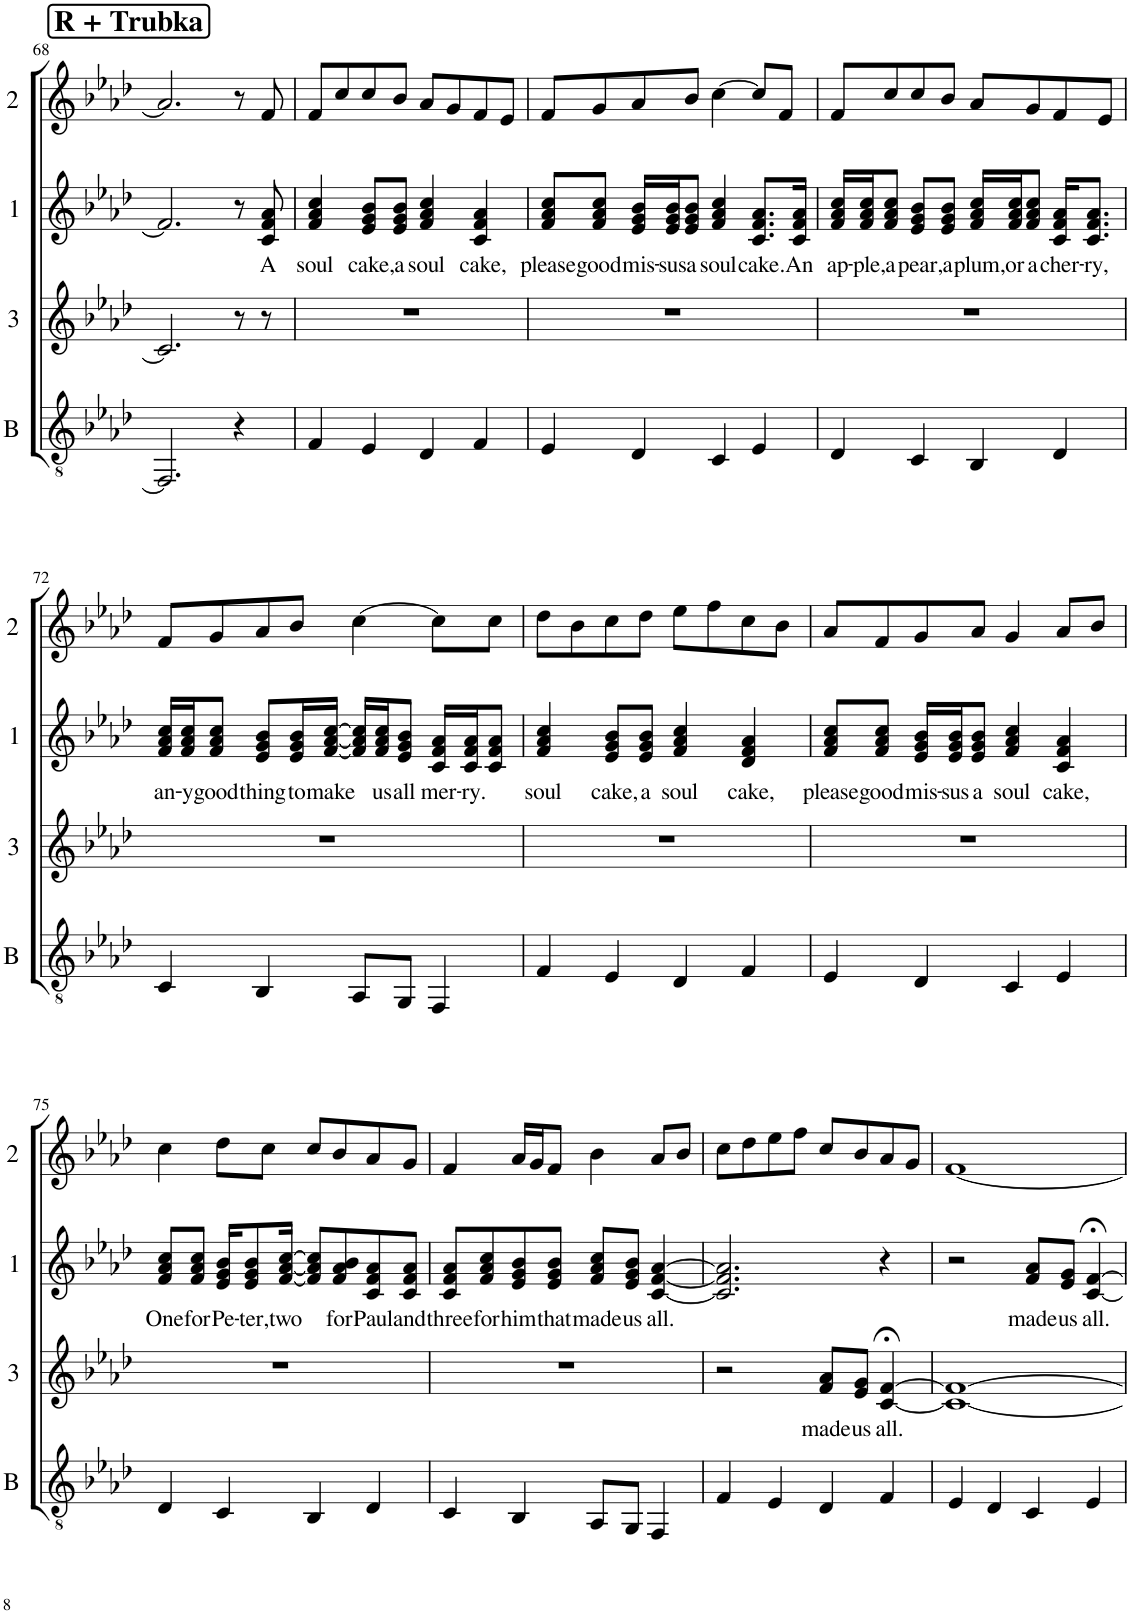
**kern	**kern	**text	**kern	**text	**kern
*part4	*part3	*part3	*part2	*part2	*part1
*staff4	*staff3	*staff3	*staff2	*staff2	*staff1
*I"Bas	*I"Dolní	*	*I"Hlavní	*	*I"Horní
*I'B	*	*	*	*	*
!!LO:PB:g=z
*clefGv2	*clefG2	*	*clefG2	*	*clefG2
*k[b-e-a-d-]	*k[b-e-a-d-]	*	*k[b-e-a-d-]	*	*k[b-e-a-d-]
*M4/4	*M4/4	*	*M4/4	*	*M4/4
=68	=68	=68	=68	=68	=68
2.FF/]	2.c/]	.	2.f/]	.	2.a-/]
4r	8r	.	8r	.	8r
!	!	!	!	!LO:LY:b	!
.	8r	.	8c/ 8f/ 8a-/	A	8f/
!!LO:REH:place=s1:a:B:cj:fs=14:t=R + Trubka
=69	=69	=69	=69	=69	=69
!	!	!	!	!LO:LY:b	!
4F/	1r	.	4f/ 4a-/ 4cc/	soul	8f/L
.	.	.	.	.	8cc/
!	!	!	!	!LO:LY:b	!
4E-/	.	.	8e-/ 8g/ 8b-/L	cake,	8cc/
!	!	!	!	!LO:LY:b	!
.	.	.	8e-/ 8g/ 8b-/J	a	8b-/J
!	!	!	!	!LO:LY:b	!
4D-/	.	.	4f/ 4a-/ 4cc/	soul	8a-/L
.	.	.	.	.	8g/
!	!	!	!	!LO:LY:b	!
4F/	.	.	4c/ 4f/ 4a-/	cake,	8f/
.	.	.	.	.	8e-/J
=70	=70	=70	=70	=70	=70
!	!	!	!	!LO:LY:b	!
4E-/	1r	.	8f/ 8a-/ 8cc/L	please	8f/L
!	!	!	!	!LO:LY:b	!
.	.	.	8f/ 8a-/ 8cc/J	good	8g/
!	!	!	!	!LO:LY:b	!
4D-/	.	.	16e-/ 16g/ 16b-/LL	mis-	8a-/
!	!	!	!	!LO:LY:b	!
.	.	.	16e-/ 16g/ 16b-/J	-sus	.
!	!	!	!	!LO:LY:b	!
.	.	.	8e-/ 8g/ 8b-/J	a	8b-/J
!	!	!	!	!LO:LY:b	!
4C/	.	.	4f/ 4a-/ 4cc/	soul	[4cc\
!	!	!	!	!LO:LY:b	!
4E-/	.	.	8.c/ 8.f/ 8.a-/L	cake.	8cc/L]
.	.	.	.	.	8f/J
!	!	!	!	!LO:LY:b	!
.	.	.	16c/ 16f/ 16a-/Jk	An	.
=71	=71	=71	=71	=71	=71
!	!	!	!	!LO:LY:b	!
4D-/	1r	.	16f/ 16a-/ 16cc/LL	ap-	8f/L
!	!	!	!	!LO:LY:b	!
.	.	.	16f/ 16a-/ 16cc/J	-ple,	.
!	!	!	!	!LO:LY:b	!
.	.	.	8f/ 8a-/ 8cc/J	a	8cc/
!	!	!	!	!LO:LY:b	!
4C/	.	.	8e-/ 8g/ 8b-/L	pear,	8cc/
!	!	!	!	!LO:LY:b	!
.	.	.	8e-/ 8g/ 8b-/J	a	8b-/J
!	!	!	!	!LO:LY:b	!
4BB-/	.	.	16f/ 16a-/ 16cc/LL	plum,	8a-/L
!	!	!	!	!LO:LY:b	!
.	.	.	16f/ 16a-/ 16cc/J	or	.
!	!	!	!	!LO:LY:b	!
.	.	.	8f/ 8a-/ 8cc/J	a	8g/
!	!	!	!	!LO:LY:b	!
4D-/	.	.	16c/ 16f/ 16a-/KL	cher-	8f/
!	!	!	!	!LO:LY:b	!
.	.	.	8.c/ 8.f/ 8.a-/J	-ry,	.
.	.	.	.	.	8e-/J
!!LO:LB:g=z
=72	=72	=72	=72	=72	=72
!	!	!	!	!LO:LY:b	!
4C/	1r	.	16f/ 16a-/ 16cc/LL	an-	8f/L
!	!	!	!	!LO:LY:b	!
.	.	.	16f/ 16a-/ 16cc/J	-y	.
!	!	!	!	!LO:LY:b	!
.	.	.	8f/ 8a-/ 8cc/J	good	8g/
!	!	!	!	!LO:LY:b	!
4BB-/	.	.	8e-/ 8g/ 8b-/L	thing	8a-/
!	!	!	!	!LO:LY:b	!
.	.	.	16e-/ 16g/ 16b-/L	to	8b-/J
!	!	!	!	!LO:LY:b	!
.	.	.	[16f/ [16a-/ [16cc/JJ	make	.
8AA-/L	.	.	16f/] 16a-/] 16cc/]LL	.	[4cc\
!	!	!	!	!LO:LY:b	!
.	.	.	16f/ 16a-/ 16cc/J	us	.
!	!	!	!	!LO:LY:b	!
8GG/J	.	.	8e-/ 8g/ 8b-/J	all	.
!	!	!	!	!LO:LY:b	!
4FF/	.	.	16c/ 16f/ 16a-/LL	mer-	8cc\L]
!	!	!	!	!LO:LY:b	!
.	.	.	16c/ 16f/ 16a-/J	-ry.	.
.	.	.	8c/ 8f/ 8a-/J	.	8cc\J
=73	=73	=73	=73	=73	=73
!	!	!	!	!LO:LY:b	!
4F/	1r	.	4f/ 4a-/ 4cc/	soul	8dd-\L
.	.	.	.	.	8b-\
!	!	!	!	!LO:LY:b	!
4E-/	.	.	8e-/ 8g/ 8b-/L	cake,	8cc\
!	!	!	!	!LO:LY:b	!
.	.	.	8e-/ 8g/ 8b-/J	a	8dd-\J
!	!	!	!	!LO:LY:b	!
4D-/	.	.	4f/ 4a-/ 4cc/	soul	8ee-\L
.	.	.	.	.	8ff\
!	!	!	!	!LO:LY:b	!
4F/	.	.	4d-/ 4f/ 4a-/	cake,	8cc\
.	.	.	.	.	8b-\J
=74	=74	=74	=74	=74	=74
!	!	!	!	!LO:LY:b	!
4E-/	1r	.	8f/ 8a-/ 8cc/L	please	8a-/L
!	!	!	!	!LO:LY:b	!
.	.	.	8f/ 8a-/ 8cc/J	good	8f/
!	!	!	!	!LO:LY:b	!
4D-/	.	.	16e-/ 16g/ 16b-/LL	mis-	8g/
!	!	!	!	!LO:LY:b	!
.	.	.	16e-/ 16g/ 16b-/J	-sus	.
!	!	!	!	!LO:LY:b	!
.	.	.	8e-/ 8g/ 8b-/J	a	8a-/J
!	!	!	!	!LO:LY:b	!
4C/	.	.	4f/ 4a-/ 4cc/	soul	4g/
!	!	!	!	!LO:LY:b	!
4E-/	.	.	4c/ 4f/ 4a-/	cake,	8a-/L
.	.	.	.	.	8b-/J
!!LO:LB:g=z
=75	=75	=75	=75	=75	=75
!	!	!	!	!LO:LY:b	!
4D-/	1r	.	8f/ 8a-/ 8cc/L	One	4cc\
!	!	!	!	!LO:LY:b	!
.	.	.	8f/ 8a-/ 8cc/J	for	.
!	!	!	!	!LO:LY:b	!
4C/	.	.	16e-/ 16g/ 16b-/KL	Pe-	8dd-\L
!	!	!	!	!LO:LY:b	!
.	.	.	8e-/ 8g/ 8b-/	-ter,	.
.	.	.	.	.	8cc\J
!	!	!	!	!LO:LY:b	!
.	.	.	[16f/ [16a-/ [16cc/Jk	two	.
4BB-/	.	.	8f/] 8a-/] 8cc/]L	.	8cc/L
!	!	!	!	!LO:LY:b	!
.	.	.	8f/ 8a-/ 8b-/	for	8b-/
!	!	!	!	!LO:LY:b	!
4D-/	.	.	8c/ 8f/ 8a-/	Paul	8a-/
!	!	!	!	!LO:LY:b	!
.	.	.	8c/ 8f/ 8a-/J	and	8g/J
=76	=76	=76	=76	=76	=76
!	!	!	!	!LO:LY:b	!
4C/	1r	.	8c/ 8f/ 8a-/L	three	4f/
!	!	!	!	!LO:LY:b	!
.	.	.	8f/ 8a-/ 8cc/	for	.
!	!	!	!	!LO:LY:b	!
4BB-/	.	.	8e-/ 8g/ 8b-/	him	16a-/LL
.	.	.	.	.	16g/J
!	!	!	!	!LO:LY:b	!
.	.	.	8e-/ 8g/ 8b-/J	that	8f/J
!	!	!	!	!LO:LY:b	!
8AA-/L	.	.	8f/ 8a-/ 8cc/L	made	4b-\
!	!	!	!	!LO:LY:b	!
8GG/J	.	.	8e-/ 8g/ 8b-/J	us	.
!	!	!	!	!LO:LY:b	!
4FF/	.	.	[4c/ [4f/ [4a-/	all.	8a-/L
.	.	.	.	.	8b-/J
=77	=77	=77	=77	=77	=77
4F/	2r	.	2.c/] 2.f/] 2.a-/]	.	8cc\L
.	.	.	.	.	8dd-\
4E-/	.	.	.	.	8ee-\
.	.	.	.	.	8ff\J
!	!	!LO:LY:b	!	!	!
4D-/	8f/ 8a-/L	made	.	.	8cc/L
!	!	!LO:LY:b	!	!	!
.	8e-/ 8g/J	us	.	.	8b-/
!	!	!LO:LY:b	!	!	!
4F/	[4c/;< [4f/;<	all.	4r	.	8a-/
.	.	.	.	.	8g/J
=78	=78	=78	=78	=78	=78
4E-/	1c_ 1f_	.	2r	.	[1f
4D-/	.	.	.	.	.
!	!	!	!	!LO:LY:b	!
4C/	.	.	8f/ 8a-/L	made	.
!	!	!	!	!LO:LY:b	!
.	.	.	8e-/ 8g/J	us	.
!	!	!	!	!LO:LY:b	!
4E-/	.	.	[4c/;< [4f/;<	all.	.
=	=	=	=	=	=
*-	*-	*-	*-	*-	*-
